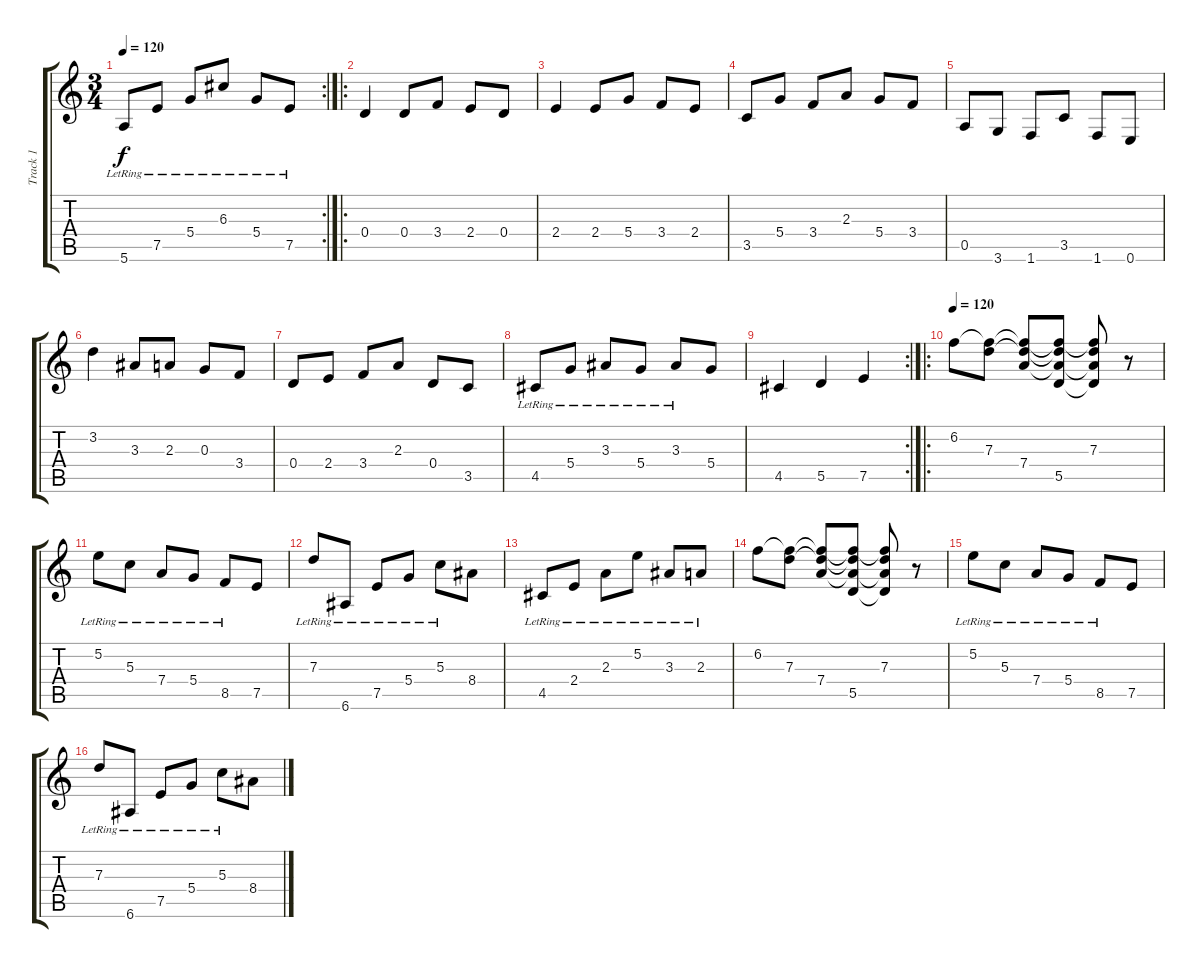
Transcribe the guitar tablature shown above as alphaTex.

\track ("Track 1" "Track 1") {instrument acousticguitarnylon}
\staff {score tabs}
\tuning (E4 B3 G3 D3 A2 E2) {hide}
\rc 2
\ts (3 4)
\tempo 120
\clef g2
\ks c
5.6{lr}.8{dy f} 7.5{lr}.8 5.4{lr}.8 6.3{lr}.8 5.4{lr}.8 7.5{lr}.8 |
\ro
0.4.4 0.4.8 3.4.8 2.4.8 0.4.8 |
2.4.4 2.4.8 5.4.8 3.4.8 2.4.8 |
3.5.8 5.4.8 3.4.8 2.3.8 5.4.8 3.4.8 |
0.5.8 3.6.8 1.6.8 3.5.8 1.6.8 0.6.8 |
3.2.4 3.3.8 2.3.8 0.3.8 3.4.8 |
0.4.8 2.4.8 3.4.8 2.3.8 0.4.8 3.5.8 |
4.5{lr}.8 5.4{lr}.8 3.3{lr}.8 5.4{lr}.8 3.3{lr}.8 5.4.8 |
\rc 2
4.5.4 5.5.4 7.5.4 |
\ro
\tempo 120
6.2.8 (6.2{t} 7.3).8 (6.2{t} 7.3{t} 7.4).8 (6.2{t} 7.3{t} 7.4{t} 5.5).8 (6.2{t} 7.3 7.4{t} 5.5{t}).8 r.8 |
5.2{lr}.8 5.3{lr}.8 7.4{lr}.8 5.4{lr}.8 8.5{lr}.8 7.5.8 |
7.3{lr}.8 6.6{lr}.8 7.5{lr}.8 5.4{lr}.8 5.3{lr}.8 8.4.8 |
4.5{lr}.8 2.4{lr}.8 2.3{lr}.8 5.2{lr}.8 3.3{lr}.8 2.3{lr}.8 |
6.2.8 (6.2{t} 7.3).8 (6.2{t} 7.3{t} 7.4).8 (6.2{t} 7.3{t} 7.4{t} 5.5).8 (6.2{t} 7.3 7.4{t} 5.5{t}).8 r.8 |
5.2{lr}.8 5.3{lr}.8 7.4{lr}.8 5.4{lr}.8 8.5{lr}.8 7.5.8 |
7.3{lr}.8 6.6{lr}.8 7.5{lr}.8 5.4{lr}.8 5.3{lr}.8 8.4.8
